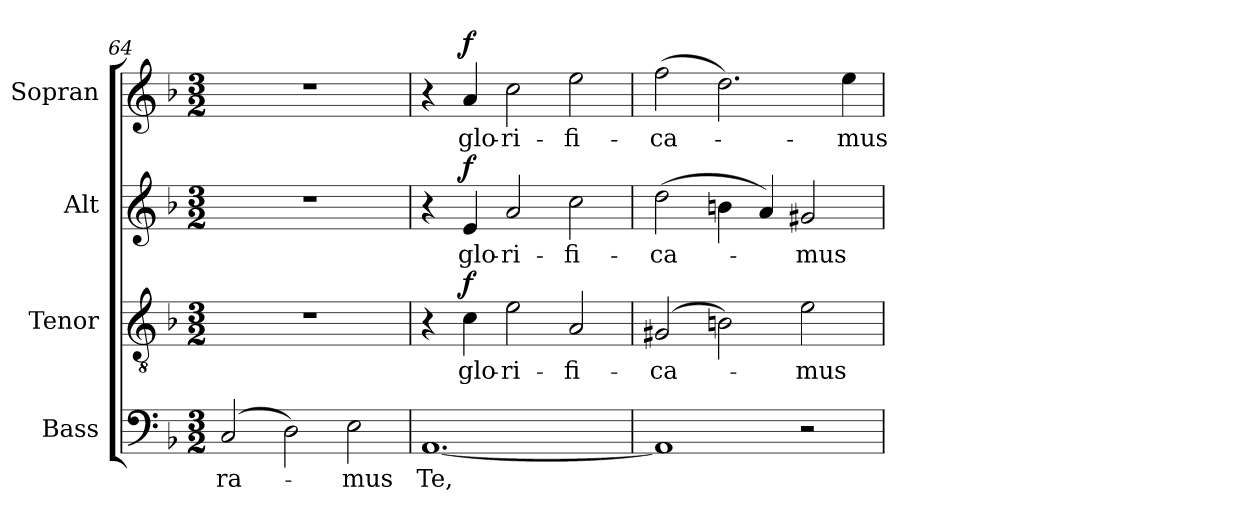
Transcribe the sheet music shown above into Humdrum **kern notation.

**kern	**text	**kern	**text	**dynam	**kern	**text	**dynam	**kern	**text	**dynam
*part4	*part4	*part3	*part3	*part3	*part2	*part2	*part2	*part1	*part1	*part1
*staff4	*staff4	*staff3	*staff3	*staff3	*staff2	*staff2	*staff2	*staff1	*staff1	*staff1
*I"Bass	*	*I"Tenor	*	*	*I"Alt	*	*	*I"Sopran	*	*
*I'B.	*	*I'T.	*	*	*I'A.	*	*	*I'S.	*	*
*clefF4	*	*clefGv2	*	*	*clefG2	*	*	*clefG2	*	*
*k[b-]	*	*k[b-]	*	*	*k[b-]	*	*	*k[b-]	*	*
*F:	*	*F:	*	*	*F:	*	*	*F:	*	*
*M3/2	*	*M3/2	*	*	*M3/2	*	*	*M3/2	*	*
=64	=64	=64	=64	=64	=64	=64	=64	=64	=64	=64
!	!LO:LY:b	!	!	!	!	!	!	!	!	!
(2C/	-ra-	1.r	.	.	1.r	.	.	1.r	.	.
2D\)	.	.	.	.	.	.	.	.	.	.
!	!LO:LY:b	!	!	!	!	!	!	!	!	!
2E\	-mus	.	.	.	.	.	.	.	.	.
!!LO:LB:g=z
=65	=65	=65	=65	=65	=65	=65	=65	=65	=65	=65
!	!LO:LY:b	!	!	!	!	!	!	!	!	!
[1.AA	Te,	4r	.	.	4r	.	.	4r	.	.
!	!	!	!LO:LY:b	!LO:DY:a	!	!LO:LY:b	!LO:DY:a	!	!LO:LY:b	!LO:DY:a
.	.	4c\	glo-	f	4e/	glo-	f	4a/	glo-	f
!	!	!	!LO:LY:b	!	!	!LO:LY:b	!	!	!LO:LY:b	!
.	.	2e\	-ri-	.	2a/	-ri-	.	2cc\	-ri-	.
!	!	!	!LO:LY:b	!	!	!LO:LY:b	!	!	!LO:LY:b	!
.	.	2A/	-fi-	.	2cc\	-fi-	.	2ee\	-fi-	.
=66	=66	=66	=66	=66	=66	=66	=66	=66	=66	=66
!	!	!	!LO:LY:b	!	!	!LO:LY:b	!	!	!LO:LY:b	!
1AA]	.	(2G#X/	-ca-	.	(>2dd\	-ca-	.	(>2ff\	-ca-	.
.	.	2Bn\)	.	.	4bn\	.	.	2.dd\)	.	.
.	.	.	.	.	4a/)	.	.	.	.	.
!	!	!	!LO:LY:b	!	!	!LO:LY:b	!	!	!	!
2r	.	2e\	-mus	.	2g#X/	-mus	.	.	.	.
!	!	!	!	!	!	!	!	!	!LO:LY:b	!
.	.	.	.	.	.	.	.	4ee\	-mus	.
=	=	=	=	=	=	=	=	=	=	=
*-	*-	*-	*-	*-	*-	*-	*-	*-	*-	*-
